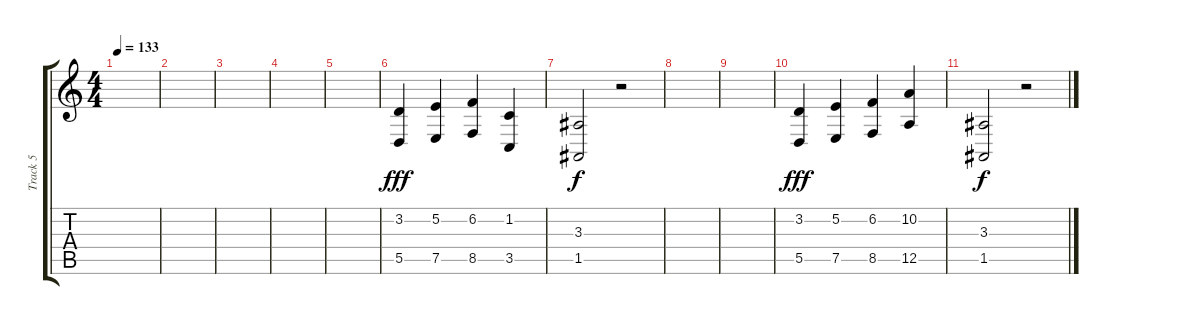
\track ("Track 5" "Track 5") {instrument choiraahs bank 127}
\staff {score tabs}
\tuning (E4 B3 G3 D3 A2 E2) {hide}
\ts (4 4)
\tempo 133
\clef g2
\ks c
|
|
|
|
|
(3.2 5.5).4{dy fff} (5.2 7.5).4 (6.2 8.5).4 (1.2 3.5).4 |
(3.3 1.5).2{dy f} r.2 |
|
|
(3.2 5.5).4{dy fff} (5.2 7.5).4 (6.2 8.5).4 (10.2 12.5).4 |
(3.3 1.5).2{dy f} r.2
